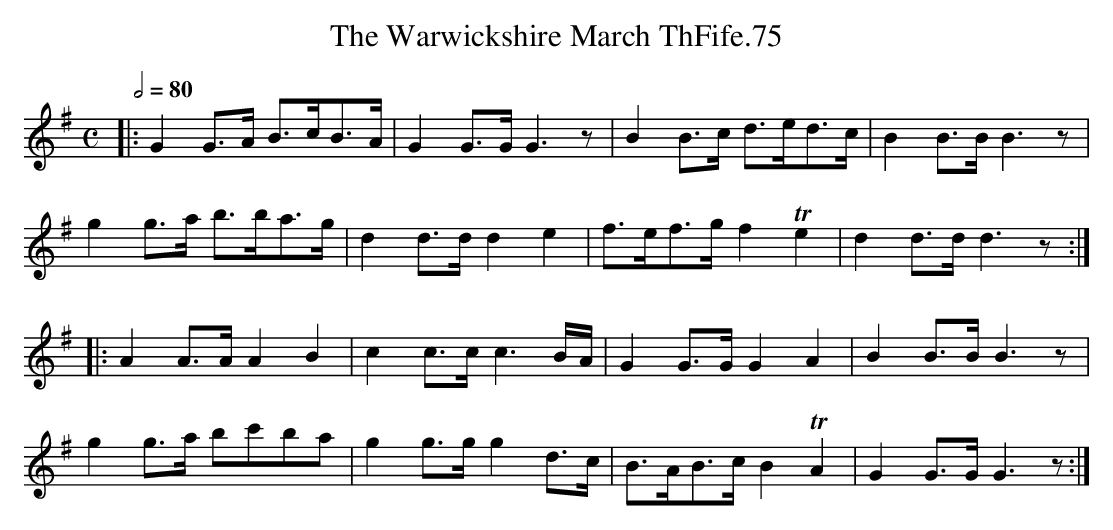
X:1
T:Warwickshire March ThFife.75, The
M:C
L:1/8
Q:1/2=80
K:G
|: G2 G>A B>cB>A | G2 G>G G3 z | B2 B>c d>ed>c |\
B2 B>B B3 z |
g2 g>a b>ba>g | d2 d>d d2 e2 |\
f>ef>g f2 !trill!e2 | d2 d>d d3 z :|
|: A2 A>A A2 B2 |c2 c>c c3 B/A/ | G2 G>G G2 A2 | B2 B>B B3 z |
g2 g>a bc'ba |g2 g>g g2 d>c | B>AB>c B2 !trill!A2 | G2 G>G G3 z :|
